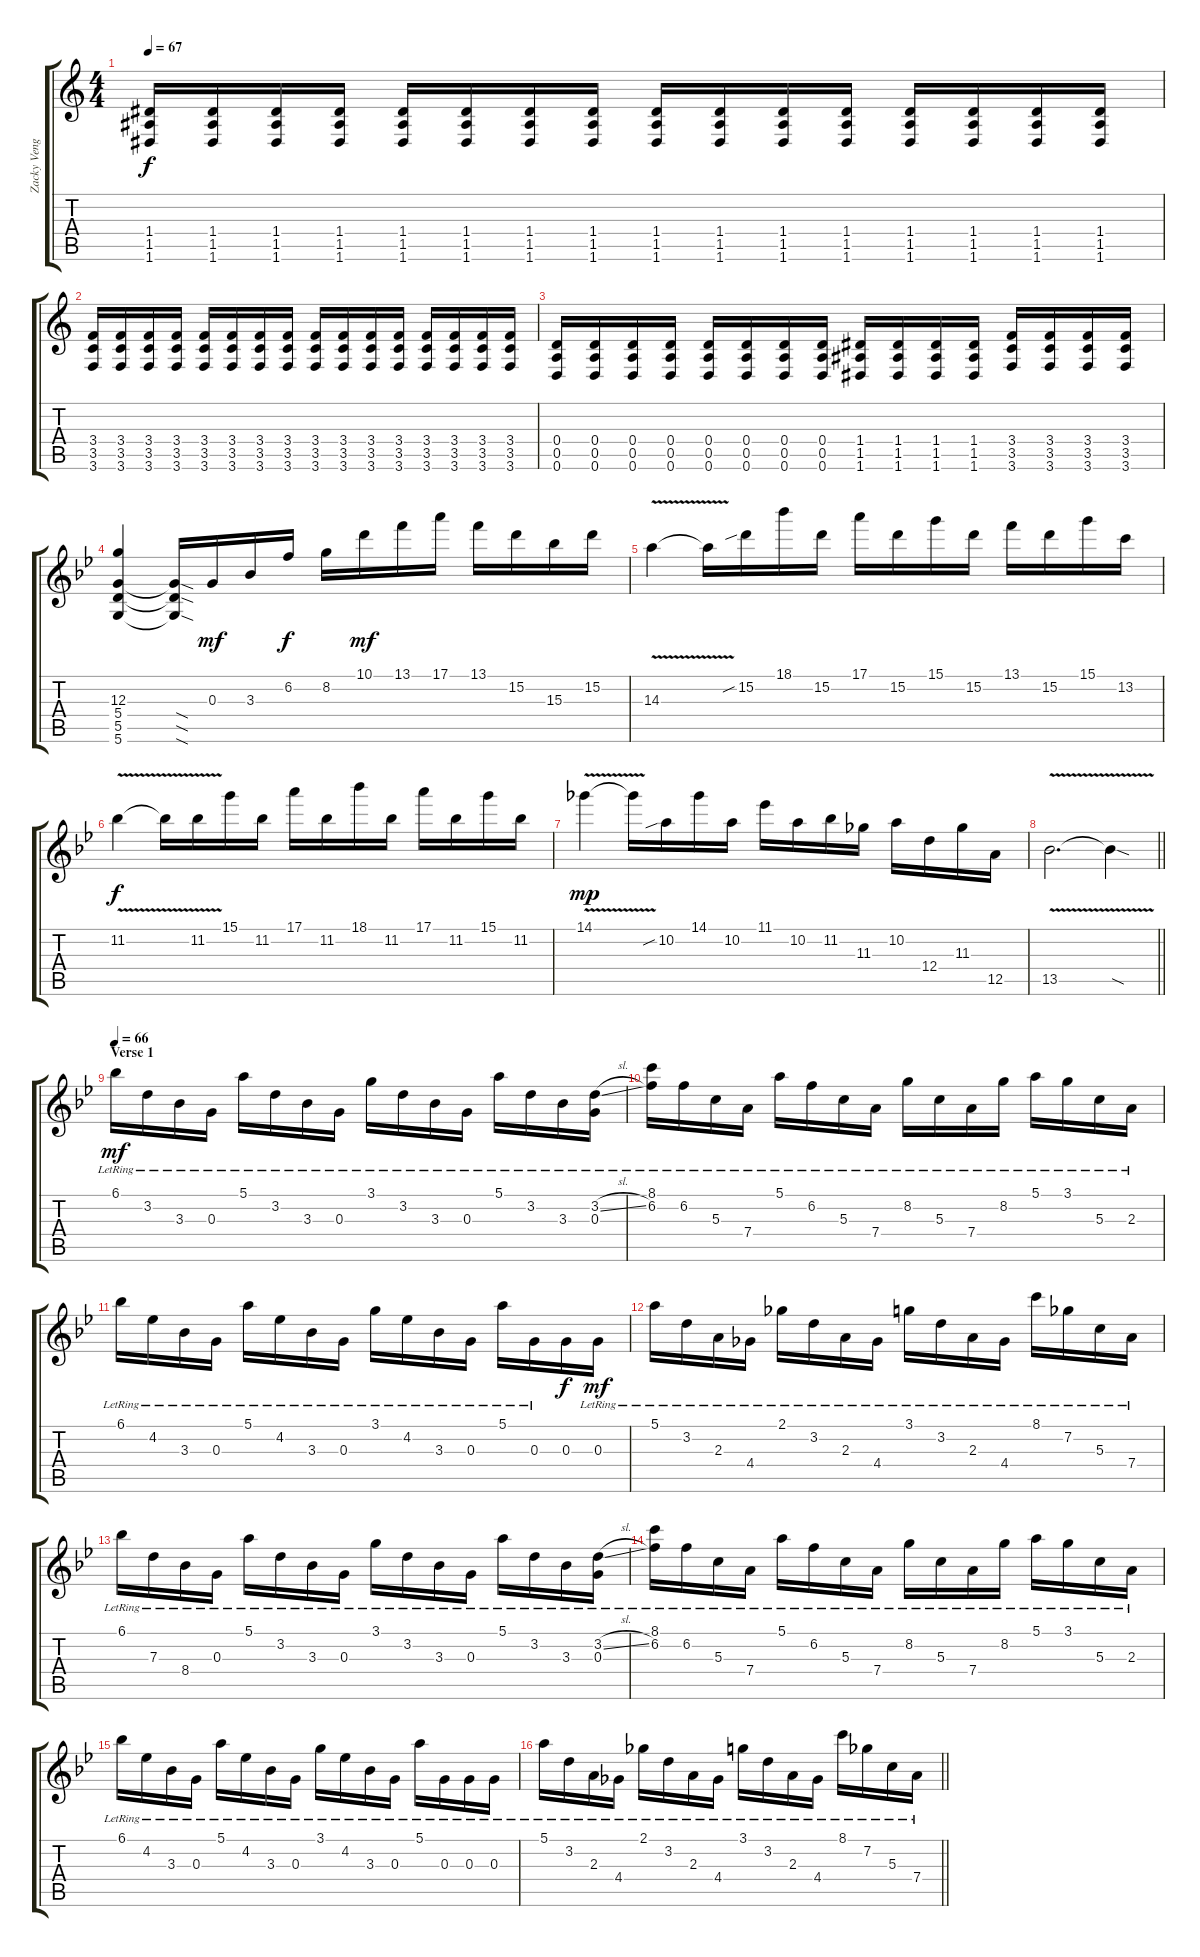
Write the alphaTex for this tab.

\track ("Zacky Vengeance" "Zacky Veng") {instrument distortionguitar}
\staff {score tabs}
\tuning (E4 B3 G3 D3 A2 D2) {hide}
\ts (4 4)
\tempo 67
\clef g2
\ks c
(1.4 1.5 1.6).16{dy f} (1.4 1.5 1.6).16 (1.4 1.5 1.6).16 (1.4 1.5 1.6).16 (1.4 1.5 1.6).16 (1.4 1.5 1.6).16 (1.4 1.5 1.6).16 (1.4 1.5 1.6).16 (1.4 1.5 1.6).16 (1.4 1.5 1.6).16 (1.4 1.5 1.6).16 (1.4 1.5 1.6).16 (1.4 1.5 1.6).16 (1.4 1.5 1.6).16 (1.4 1.5 1.6).16 (1.4 1.5 1.6).16 |
(3.4 3.5 3.6).16 (3.4 3.5 3.6).16 (3.4 3.5 3.6).16 (3.4 3.5 3.6).16 (3.4 3.5 3.6).16 (3.4 3.5 3.6).16 (3.4 3.5 3.6).16 (3.4 3.5 3.6).16 (3.4 3.5 3.6).16 (3.4 3.5 3.6).16 (3.4 3.5 3.6).16 (3.4 3.5 3.6).16 (3.4 3.5 3.6).16 (3.4 3.5 3.6).16 (3.4 3.5 3.6).16 (3.4 3.5 3.6).16 |
(0.4 0.5 0.6).16 (0.4 0.5 0.6).16 (0.4 0.5 0.6).16 (0.4 0.5 0.6).16 (0.4 0.5 0.6).16 (0.4 0.5 0.6).16 (0.4 0.5 0.6).16 (0.4 0.5 0.6).16 (1.4 1.5 1.6).16 (1.4 1.5 1.6).16 (1.4 1.5 1.6).16 (1.4 1.5 1.6).16 (3.4 3.5 3.6).16 (3.4 3.5 3.6).16 (3.4 3.5 3.6).16 (3.4 3.5 3.6).16 |
\ks bb
(12.3 5.4 5.5 5.6).4 (5.4{sod t} 5.5{sod t} 5.6{sod t}).16 0.3.16{dy mf volume 10} 3.3.16 6.2.16{dy f} 8.2.16 10.1.16{dy mf} 13.1.16 17.1.16 13.1.16 15.2.16 15.3.16 15.2.16 |
14.3{v}.4 14.3{v t}.16 15.2{sib}.16 18.1.16 15.2.16 17.1.16 15.2.16 15.1.16 15.2.16 13.1.16 15.2.16 15.1.16 13.2.16 |
11.2{v}.4{dy f} 11.2{t}.16 11.2{v}.16 15.1.16 11.2.16 17.1.16 11.2.16 18.1.16 11.2.16 17.1.16 11.2.16 15.1.16 11.2.16 |
14.1{v}.4{dy mp volume 14} 14.1{v t}.16 10.2{sib}.16 14.1.16 10.2.16 11.1.16 10.2.16 11.2.16 11.3.16 10.2.16 12.4.16 11.3.16 12.5.16 |
\barLineRight lightlight
13.5{v}.2{d} 13.5{sod t}.4 |
\section ("" "Verse 1")
\tempo 66
6.1{lr}.16{dy mf instrument electricguitarjazz} 3.2{lr}.16 3.3{lr}.16 0.3{lr}.16 5.1{lr}.16 3.2{lr}.16 3.3{lr}.16 0.3{lr}.16 3.1{lr}.16 3.2{lr}.16 3.3{lr}.16 0.3{lr}.16 5.1{lr}.16 3.2{lr}.16 3.3{lr}.16 (3.2{sl lr} 0.3{lr}).16 |
(8.1{lr} 6.2{lr}).16 6.2{lr}.16 5.3{lr}.16 7.4{lr}.16 5.1{lr}.16 6.2{lr}.16 5.3{lr}.16 7.4{lr}.16 8.2{lr}.16 5.3{lr}.16 7.4{lr}.16 8.2{lr}.16 5.1{lr}.16 3.1{lr}.16 5.3{lr}.16 2.3{lr}.16 |
6.1{lr}.16 4.2{lr}.16 3.3{lr}.16 0.3{lr}.16 5.1{lr}.16 4.2{lr}.16 3.3{lr}.16 0.3{lr}.16 3.1{lr}.16 4.2{lr}.16 3.3{lr}.16 0.3{lr}.16 5.1{lr}.16 0.3{lr}.16 0.3.16{dy f} 0.3{lr}.16{dy mf} |
5.1{lr}.16 3.2{lr}.16 2.3{lr}.16 4.4{lr}.16 2.1{lr}.16 3.2{lr}.16 2.3{lr}.16 4.4{lr}.16 3.1{lr}.16 3.2{lr}.16 2.3{lr}.16 4.4{lr}.16 8.1{lr}.16 7.2{lr}.16 5.3{lr}.16 7.4{lr}.16 |
6.1{lr}.16 7.3{lr}.16 8.4{lr}.16 0.3{lr}.16 5.1{lr}.16 3.2{lr}.16 3.3{lr}.16 0.3{lr}.16 3.1{lr}.16 3.2{lr}.16 3.3{lr}.16 0.3{lr}.16 5.1{lr}.16 3.2{lr}.16 3.3{lr}.16 (3.2{sl lr} 0.3{lr}).16 |
(8.1{lr} 6.2{lr}).16 6.2{lr}.16 5.3{lr}.16 7.4{lr}.16 5.1{lr}.16 6.2{lr}.16 5.3{lr}.16 7.4{lr}.16 8.2{lr}.16 5.3{lr}.16 7.4{lr}.16 8.2{lr}.16 5.1{lr}.16 3.1{lr}.16 5.3{lr}.16 2.3{lr}.16 |
6.1{lr}.16 4.2{lr}.16 3.3{lr}.16 0.3{lr}.16 5.1{lr}.16 4.2{lr}.16 3.3{lr}.16 0.3{lr}.16 3.1{lr}.16 4.2{lr}.16 3.3{lr}.16 0.3{lr}.16 5.1{lr}.16 0.3{lr}.16 0.3{lr}.16 0.3{lr}.16 |
\barLineRight lightlight
5.1{lr}.16 3.2{lr}.16 2.3{lr}.16 4.4{lr}.16 2.1{lr}.16 3.2{lr}.16 2.3{lr}.16 4.4{lr}.16 3.1{lr}.16 3.2{lr}.16 2.3{lr}.16 4.4{lr}.16 8.1{lr}.16 7.2{lr}.16 5.3{lr}.16 7.4{lr}.16
